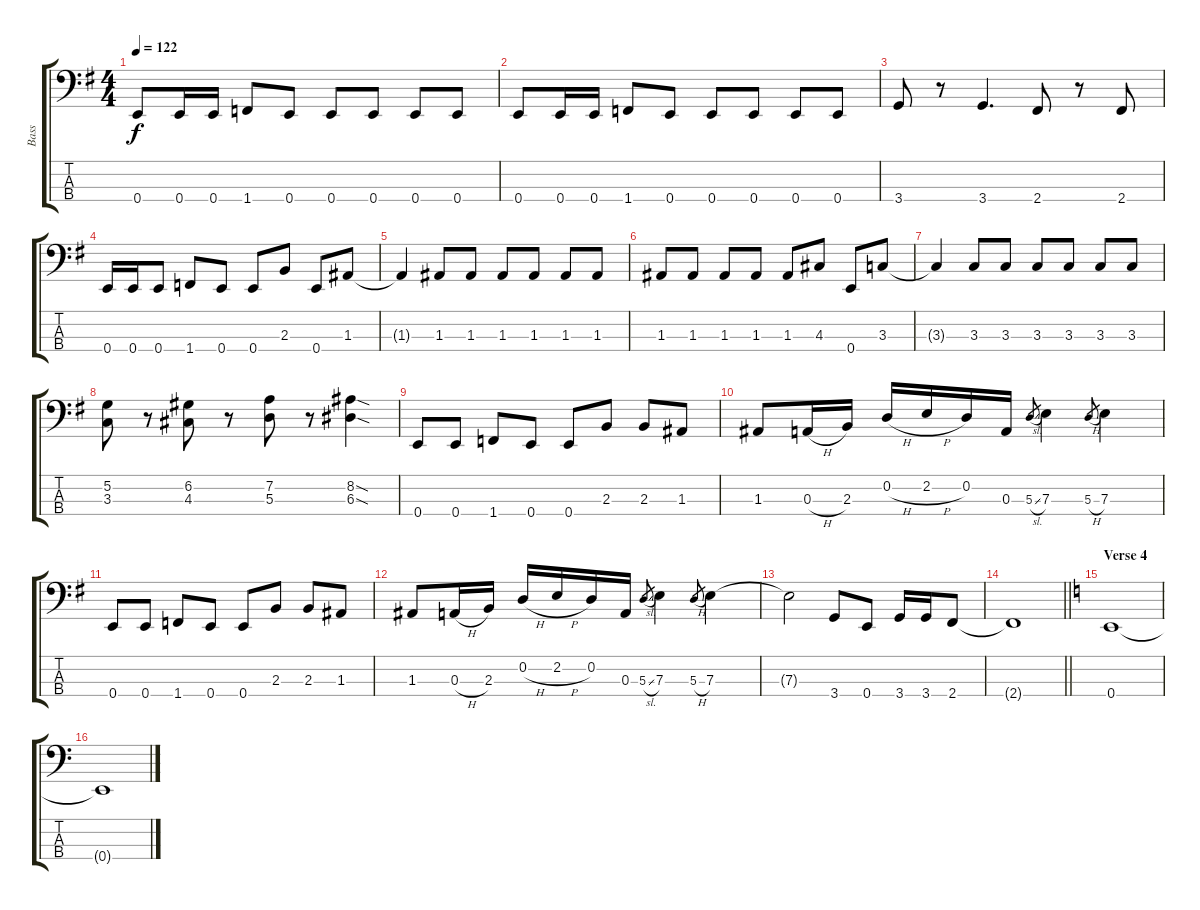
\track ("Bass" "Bass") {instrument electricbasspick}
\staff {score tabs}
\tuning (G2 D2 A1 E1) {hide}
\ts (4 4)
\tempo 122
\clef f4
\ks g
0.4.8{dy f} 0.4.16 0.4.16 1.4.8 0.4.8 0.4.8 0.4.8 0.4.8 0.4.8 |
0.4.8 0.4.16 0.4.16 1.4.8 0.4.8 0.4.8 0.4.8 0.4.8 0.4.8 |
3.4.8 r.8 3.4.4{d} 2.4.8 r.8 2.4.8 |
0.4.16 0.4.16 0.4.8 1.4.8 0.4.8 0.4.8 2.3.8 0.4.8 1.3.8 |
1.3{t}.4 1.3.8 1.3.8 1.3.8 1.3.8 1.3.8 1.3.8 |
1.3.8 1.3.8 1.3.8 1.3.8 1.3.8 4.3.8 0.4.8 3.3.8 |
3.3{t}.4 3.3.8 3.3.8 3.3.8 3.3.8 3.3.8 3.3.8 |
(5.2 3.3).8 r.8 (6.2 4.3).8 r.8 (7.2 5.3).8 r.8 (8.2{sod} 6.3{sod}).4 |
0.4.8 0.4.8 1.4.8 0.4.8 0.4.8 2.3.8 2.3.8 1.3.8 |
1.3.8 0.3{h}.16 2.3.16 0.2{h}.16 2.2{h}.16 0.2.16 0.3.16 5.3{sl}.8{gr} 7.3.4 5.3{h}.8{gr} 7.3.4 |
0.4.8 0.4.8 1.4.8 0.4.8 0.4.8 2.3.8 2.3.8 1.3.8 |
1.3.8 0.3{h}.16 2.3.16 0.2{h}.16 2.2{h}.16 0.2.16 0.3.16 5.3{sl}.8{gr} 7.3.4 5.3{h}.8{gr} 7.3.4 |
7.3{t}.2 3.4.8 0.4.8 3.4.16 3.4.16 2.4.8 |
\barLineRight lightlight
2.4{t}.1 |
\section ("" "Verse 4")
\ks c
0.4.1 |
0.4{t}.1
